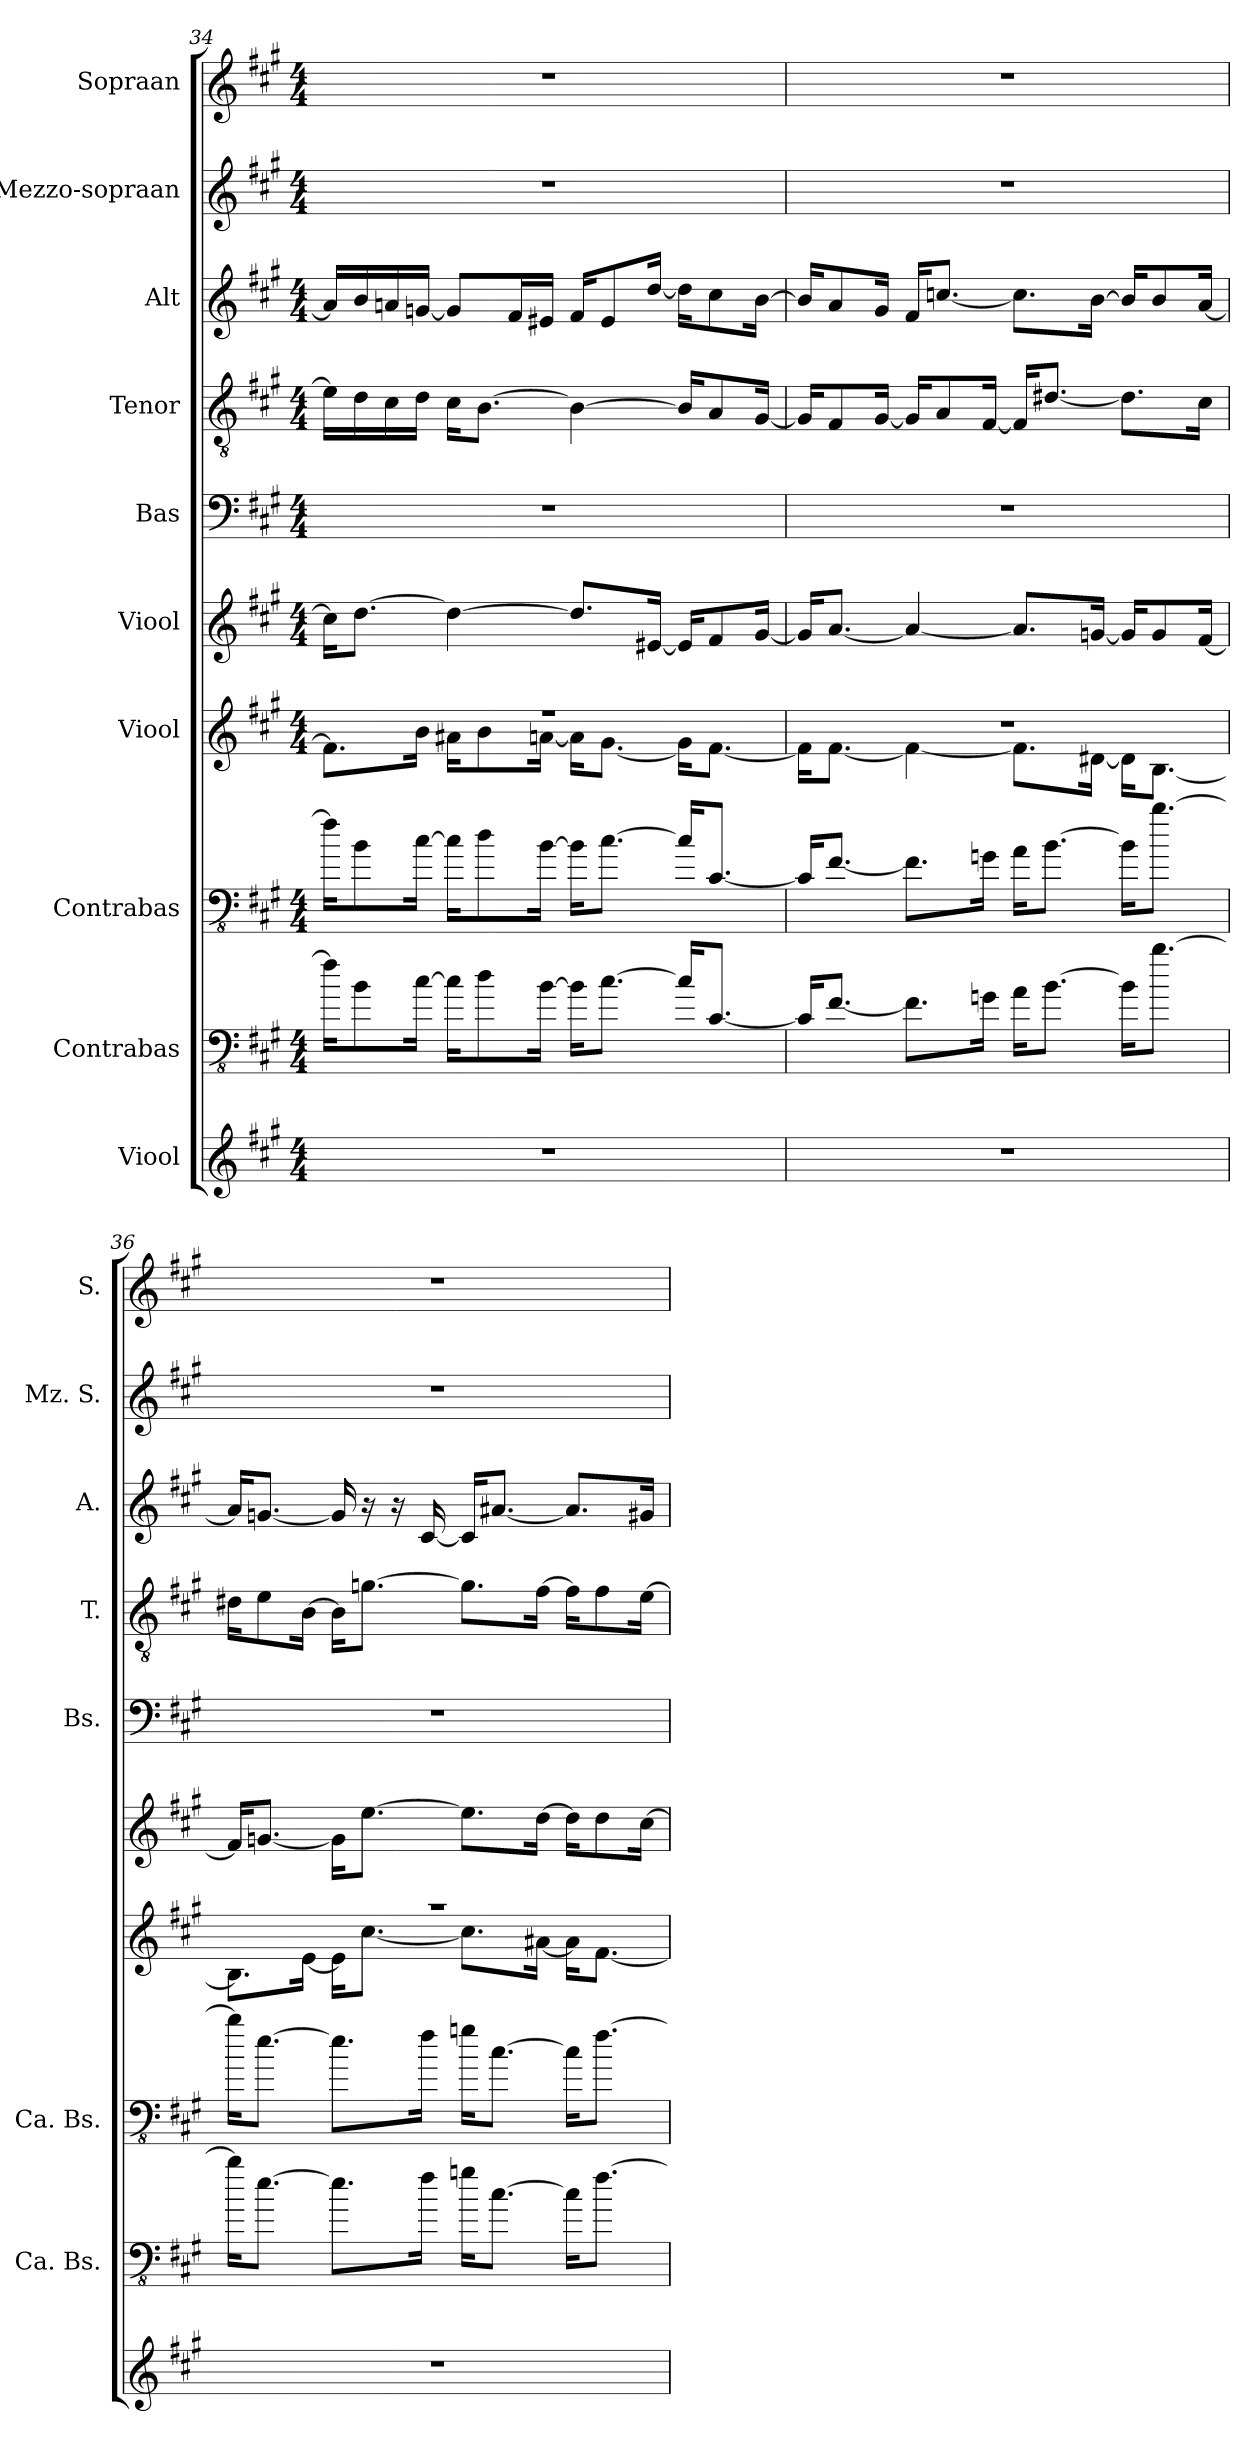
**kern	**kern	**kern	**kern	**kern	**kern	**kern	**kern	**kern	**kern
*part10	*part9	*part8	*part7	*part6	*part5	*part4	*part3	*part2	*part1
*staff10	*staff9	*staff8	*staff7	*staff6	*staff5	*staff4	*staff3	*staff2	*staff1
*I"Viool	*I"Contrabas	*I"Contrabas	*I"Viool	*I"Viool	*I"Bas	*I"Tenor	*I"Alt	*I"Mezzo-sopraan	*I"Sopraan
*	*I'Ca. Bs.	*I'Ca. Bs.	*	*	*I'Bs.	*I'T.	*I'A.	*I'Mz. S.	*I'S.
!!LO:LB:g=z
*clefG2	*clefFv4	*clefFv4	*clefG2	*clefG2	*clefF4	*clefGv2	*clefG2	*clefG2	*clefG2
*	*ITrd7c12	*ITrd7c12	*	*	*	*	*	*	*
*k[f#c#g#]	*k[f#c#g#]	*k[f#c#g#]	*k[f#c#g#]	*k[f#c#g#]	*k[f#c#g#]	*k[f#c#g#]	*k[f#c#g#]	*k[f#c#g#]	*k[f#c#g#]
*M4/4	*M4/4	*M4/4	*M4/4	*M4/4	*M4/4	*M4/4	*M4/4	*M4/4	*M4/4
=34	=34	=34	=34	=34	=34	=34	=34	=34	=34
*	*	*	*^	*	*	*	*	*	*
1r	16F#\KL]	16F#\KL]	1r	8.f#\L]	16cc#\KL]	1r	16e\LL]	16a#/LL]	1r	1r
.	8BB\	8BB\	.	.	[8.dd\J	.	16d\	16b/	.	.
.	.	.	.	.	.	.	16c#\	16an/	.	.
.	[16C#\Jk	[16C#\Jk	.	16b\Jk	.	.	16d\JJ	[16gn/JJ	.	.
.	16C#\KL]	16C#\KL]	.	16a#X\KL	4dd\_	.	16c#\KL	8g/L]	.	.
.	8D\	8D\	.	8b\	.	.	[8.B\J	.	.	.
.	.	.	.	.	.	.	.	16f#/L	.	.
.	[16BB\Jk	[16BB\Jk	.	[16an\Jk	.	.	.	16e#X/JJ	.	.
.	16BB\KL]	16BB\KL]	.	16a\KL]	8.dd/L]	.	4B\_	16f#/KL	.	.
.	[8.C#\J	[8.C#\J	.	[8.g#\J	.	.	.	8e#/	.	.
.	.	.	.	.	[16e#X/Jk	.	.	[16dd/Jk	.	.
.	16C#/KL]	16C#/KL]	.	16g#\KL]	16e#/KL]	.	16B/KL]	16dd\KL]	.	.
.	[8.CC#/J	[8.CC#/J	.	[8.f#\J	8f#/	.	8A/	8cc#\	.	.
.	.	.	.	.	[16g#/Jk	.	[16G#/Jk	[16b\Jk	.	.
=35	=35	=35	=35	=35	=35	=35	=35	=35	=35	=35
1r	16CC#/KL]	16CC#/KL]	1r	16f#\KL]	16g#/KL]	1r	16G#/KL]	16b/KL]	1r	1r
.	[8.FF#/J	[8.FF#/J	.	[8.f#\J	[8.a/J	.	8F#/	8a/	.	.
.	.	.	.	.	.	.	[16G#/Jk	16g#/Jk	.	.
.	8.FF#\L]	8.FF#\L]	.	4f#\_	4a/_	.	16G#/KL]	16f#/KL	.	.
.	.	.	.	.	.	.	8A/	[8.ccn/J	.	.
.	16GGn\Jk	16GGn\Jk	.	.	.	.	[16F#/Jk	.	.	.
.	16AA\KL	16AA\KL	.	8.f#\L]	8.a/L]	.	16F#/KL]	8.cc\L]	.	.
.	[8.BB\J	[8.BB\J	.	.	.	.	[8.d#X/J	.	.	.
.	.	.	.	[16d#X\Jk	[16gn/Jk	.	.	[16b\Jk	.	.
.	16BB\KL]	16BB\KL]	.	16d#\KL]	16g/KL]	.	8.d#\L]	16b/KL]	.	.
.	[8.B\J	[8.B\J	.	[8.B\J	8g/	.	.	8b/	.	.
.	.	.	.	.	[16f#/Jk	.	16c#\Jk	[16a/Jk	.	.
!!LO:PB:g=z
=36	=36	=36	=36	=36	=36	=36	=36	=36	=36	=36
1r	16B\KL]	16B\KL]	1r	8.B\L]	16f#/KL]	1r	16d#X\KL	16a/KL]	1r	1r
.	[8.E\J	[8.E\J	.	.	[8.gn/J	.	8e\	[8.gn/J	.	.
.	.	.	.	[16e\Jk	.	.	[16B\Jk	.	.	.
.	8.E\L]	8.E\L]	.	16e\KL]	16g\KL]	.	16B\KL]	16g/]	.	.
.	.	.	.	[8.cc#\J	[8.ee\J	.	[8.gn\J	16r	.	.
.	.	.	.	.	.	.	.	16r	.	.
.	16F#\Jk	16F#\Jk	.	.	.	.	.	[16c#/	.	.
.	16Gn\KL	16Gn\KL	.	8.cc#\L]	8.ee\L]	.	8.g\L]	16c#/KL]	.	.
.	[8.C#\J	[8.C#\J	.	.	.	.	.	[8.a#X/J	.	.
.	.	.	.	[16a#X\Jk	[16dd\Jk	.	[16f#\Jk	.	.	.
.	16C#\KL]	16C#\KL]	.	16a#\KL]	16dd\KL]	.	16f#\KL]	8.a#/L]	.	.
.	[8.F#\J	[8.F#\J	.	[8.f#\J	8dd\	.	8f#\	.	.	.
.	.	.	.	.	[16cc#\Jk	.	[16e\Jk	16g#X/Jk	.	.
*	*	*	*v	*v	*	*	*	*	*	*
=	=	=	=	=	=	=	=	=	=
*-	*-	*-	*-	*-	*-	*-	*-	*-	*-
